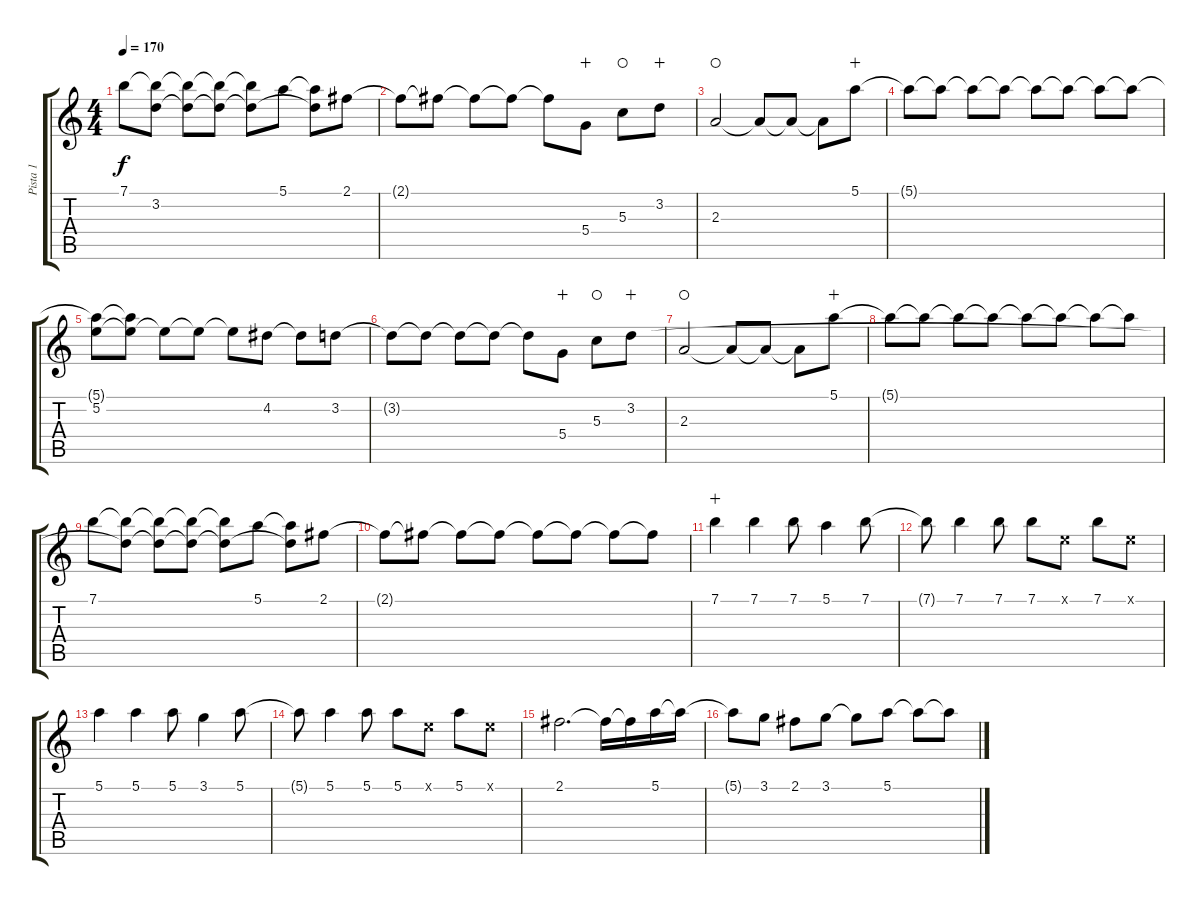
\track ("Pista 1" "Pista 1") {instrument overdrivenguitar}
\staff {score tabs}
\tuning (E4 B3 G3 D3 A2 E2) {hide}
\ts (4 4)
\tempo 170
\clef g2
\ks c
7.1.8{dy f} (7.1{t} 3.2{t}).8 (7.1{t} 3.2{t}).8 (7.1{t} 3.2{t}).8 (7.1{t} 3.2{t}).8 5.1.8 (5.1{t} 3.2{t}).8 2.1.8 |
2.1{t}.8 2.1{t}.8 2.1{t}.8 2.1{t}.8 2.1{t}.8 5.4.8{wahc} 5.3.8{waho} 3.2.8{wahc} |
2.3.2{waho} 2.3{t}.8 2.3{t}.8 2.3{t}.8 5.1.8{wahc} |
5.1{t}.8 5.1{t}.8 5.1{t}.8 5.1{t}.8 5.1{t}.8 5.1{t}.8 5.1{t}.8 5.1{t}.8 |
(5.1{t} 5.2).8 (5.1{t} 5.2{t}).8 5.2{t}.8 5.2{t}.8 5.2{t}.8 4.2.8 4.2{t}.8 3.2.8 |
3.2{t}.8 3.2{t}.8 3.2{t}.8 3.2{t}.8 3.2{t}.8 5.4.8{wahc} 5.3.8{waho} 3.2.8{wahc} |
2.3.2{waho} 2.3{t}.8 2.3{t}.8 2.3{t}.8 5.1.8{wahc} |
5.1{t}.8 5.1{t}.8 5.1{t}.8 5.1{t}.8 5.1{t}.8 5.1{t}.8 5.1{t}.8 5.1{t}.8 |
7.1.8 (7.1{t} 3.2{t}).8 (7.1{t} 3.2{t}).8 (7.1{t} 3.2{t}).8 (7.1{t} 3.2{t}).8 5.1.8 (5.1{t} 3.2{t}).8 2.1.8 |
2.1{t}.8 2.1{t}.8 2.1{t}.8 2.1{t}.8 2.1{t}.8 2.1{t}.8 2.1{t}.8 2.1{t}.8 |
7.1.4{wahc} 7.1.4 7.1.8 5.1.4 7.1.8 |
7.1{t}.8 7.1.4 7.1.8 7.1.8 0.1{x}.8 7.1.8 0.1{x}.8 |
5.1.4 5.1.4 5.1.8 3.1.4 5.1.8 |
5.1{t}.8 5.1.4 5.1.8 5.1.8 0.1{x}.8 5.1.8 0.1{x}.8 |
2.1.2{d} 2.1{t}.16 2.1{t}.16 5.1.16 5.1{t}.16 |
5.1{t}.8 3.1.8 2.1.8 3.1.8 3.1{t}.8 5.1.8 5.1{t}.8 5.1{t}.8
